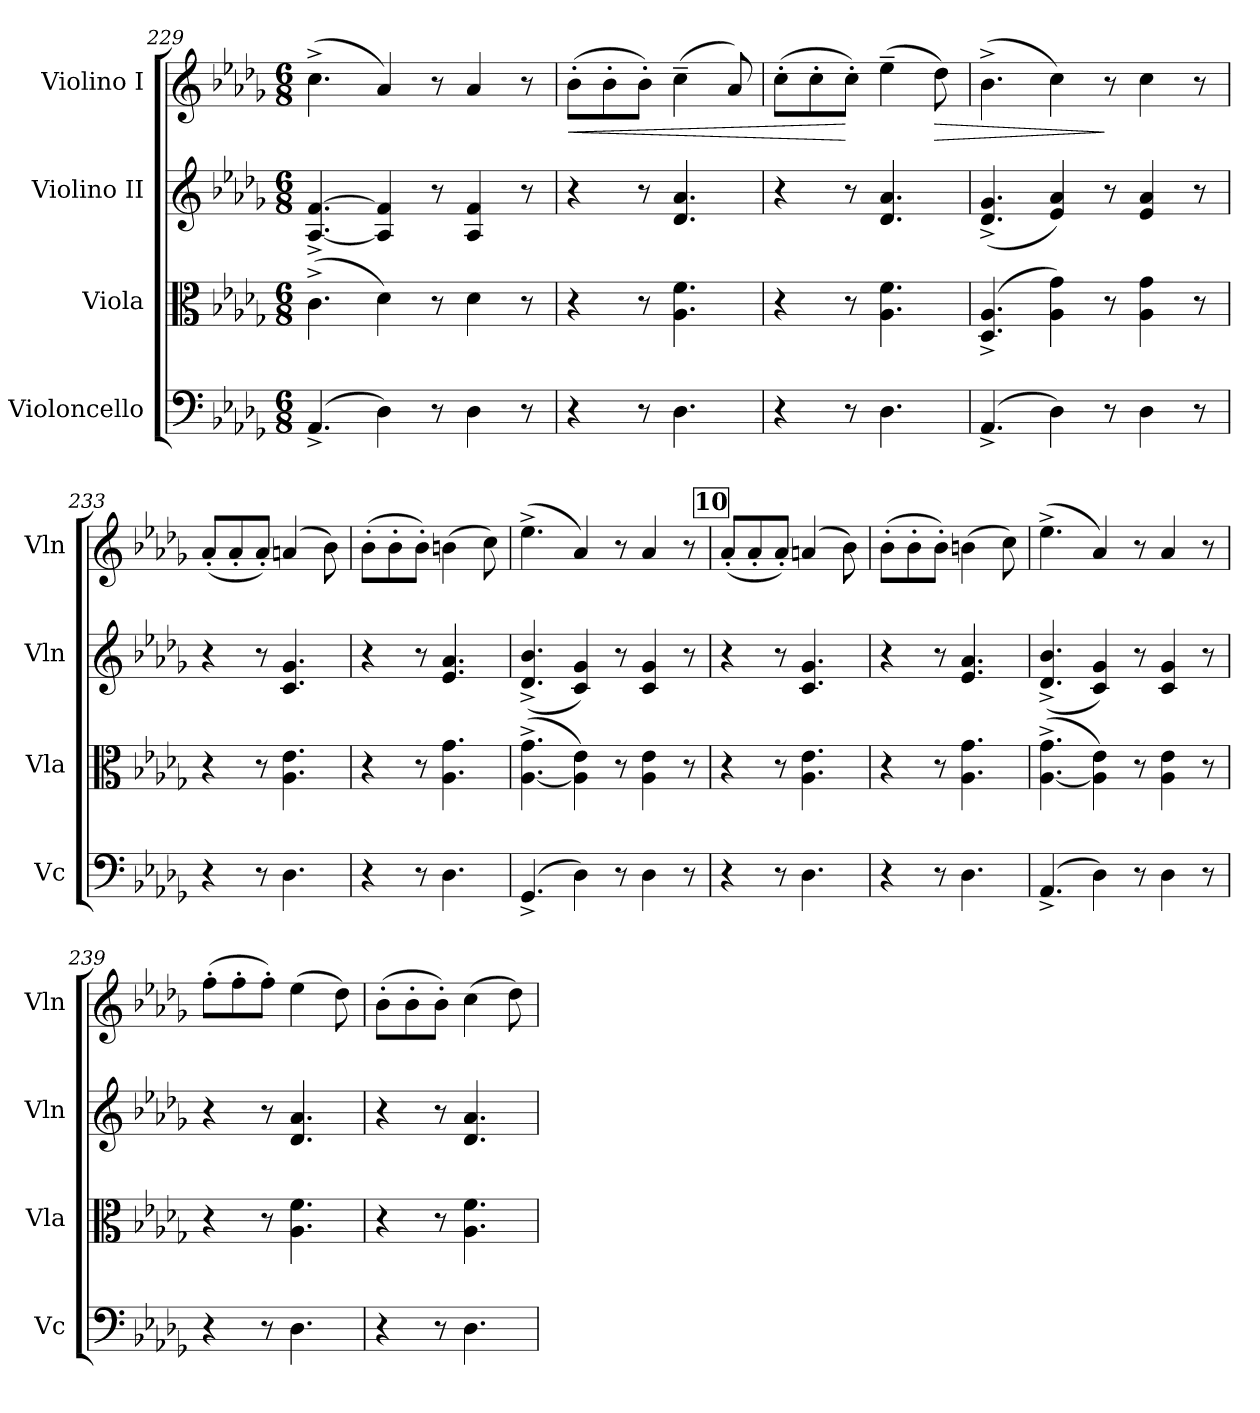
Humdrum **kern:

**kern	**kern	**kern	**kern	**dynam
*part4	*part3	*part2	*part1	*part1
*staff4	*staff3	*staff2	*staff1	*staff1
*I"Violoncello	*I"Viola	*I"Violino II	*I"Violino I	*
*I'Vc	*I'Vla	*I'Vln	*I'Vln	*
*clefF4	*clefC3	*clefG2	*clefG2	*
*k[b-e-a-d-g-]	*k[b-e-a-d-g-]	*k[b-e-a-d-g-]	*k[b-e-a-d-g-]	*
*M6/8	*M6/8	*M6/8	*M6/8	*
=229	=229	=229	=229	=229
(4.AA-^/	(4.c^\	[4.A-/^ [4.f/^	(4.cc^\	.
4D-\)	4d-\)	4A-/] 4f/]	4a-/)	.
8r	8r	8r	8r	.
4D-\	4d-\	4A-/ 4f/	4a-/	.
8r	8r	8r	8r	.
=230	=230	=230	=230	=230
!	!	!	!	!LO:HP:b
4r	4r	4r	(8b-'\L	<
.	.	.	8b-'\	.
8r	8r	8r	8b-'\J)	.
4.D-\	4.A-\ 4.f\	4.d-/ 4.a-/	(4cc~\	.
.	.	.	8a-/)	.
=231	=231	=231	=231	=231
4r	4r	4r	(8cc'\L	.
.	.	.	8cc'\	.
8r	8r	8r	8cc'\J)	[
4.D-\	4.A-\ 4.f\	4.d-/ 4.a-/	(4ee-~\	.
!	!	!	!	!LO:HP:b
.	.	.	8dd-\)	>
=232	=232	=232	=232	=232
(4.AA-^/	(4.D-/^ 4.A-/^	(4.d-/^ 4.g-/^	(4.b-^\	.
4D-\)	4A-\ 4g-\)	4e-/ 4a-/)	4cc\)	.
8r	8r	8r	8r	]
4D-\	4A-\ 4g-\	4e-/ 4a-/	4cc\	.
8r	8r	8r	8r	.
=233	=233	=233	=233	=233
4r	4r	4r	(8a-'/L	.
.	.	.	8a-'/	.
8r	8r	8r	8a-'/J)	.
4.D-\	4.A-\ 4.e-\	4.c/ 4.g-/	(4an/	.
.	.	.	8b-\)	.
!!LO:LB:g=z
=234	=234	=234	=234	=234
4r	4r	4r	(8b-'\L	.
.	.	.	8b-'\	.
8r	8r	8r	8b-'\J)	.
4.D-\	4.A-\ 4.g-\	4.e-/ 4.a-/	(4bn\	.
.	.	.	8cc\)	.
=235	=235	=235	=235	=235
(4.GG-^/	(>[4.A-\^ 4.g-\^	(4.d-/^ 4.b-/^	(4.ee-^\	.
4D-\)	4A-\] 4e-\)	4c/ 4g-/)	4a-/)	.
8r	8r	8r	8r	.
4D-\	4A-\ 4e-\	4c/ 4g-/	4a-/	.
8r	8r	8r	8r	.
!!LO:REH:place=s1:a:B:fs=14:t=10
=236	=236	=236	=236	=236
4r	4r	4r	(8a-'/L	.
.	.	.	8a-'/	.
8r	8r	8r	8a-'/J)	.
4.D-\	4.A-\ 4.e-\	4.c/ 4.g-/	(4an/	.
.	.	.	8b-\)	.
=237	=237	=237	=237	=237
4r	4r	4r	(8b-'\L	.
.	.	.	8b-'\	.
8r	8r	8r	8b-'\J)	.
4.D-\	4.A-\ 4.g-\	4.e-/ 4.a-/	(4bn\	.
.	.	.	8cc\)	.
=238	=238	=238	=238	=238
(4.AA-^/	(>[4.A-\^ 4.g-\^	(4.d-/^ 4.b-/^	(4.ee-^\	.
4D-\)	4A-\] 4e-\)	4c/ 4g-/)	4a-/)	.
8r	8r	8r	8r	.
4D-\	4A-\ 4e-\	4c/ 4g-/	4a-/	.
8r	8r	8r	8r	.
=239	=239	=239	=239	=239
4r	4r	4r	(8ff'\L	.
.	.	.	8ff'\	.
8r	8r	8r	8ff'\J)	.
4.D-\	4.A-\ 4.f\	4.d-/ 4.a-/	(4ee-\	.
.	.	.	8dd-\)	.
=240	=240	=240	=240	=240
4r	4r	4r	(8b-'\L	.
.	.	.	8b-'\	.
8r	8r	8r	8b-'\J)	.
4.D-\	4.A-\ 4.f\	4.d-/ 4.a-/	(4cc\	.
.	.	.	8dd-\)	.
=	=	=	=	=
*-	*-	*-	*-	*-
